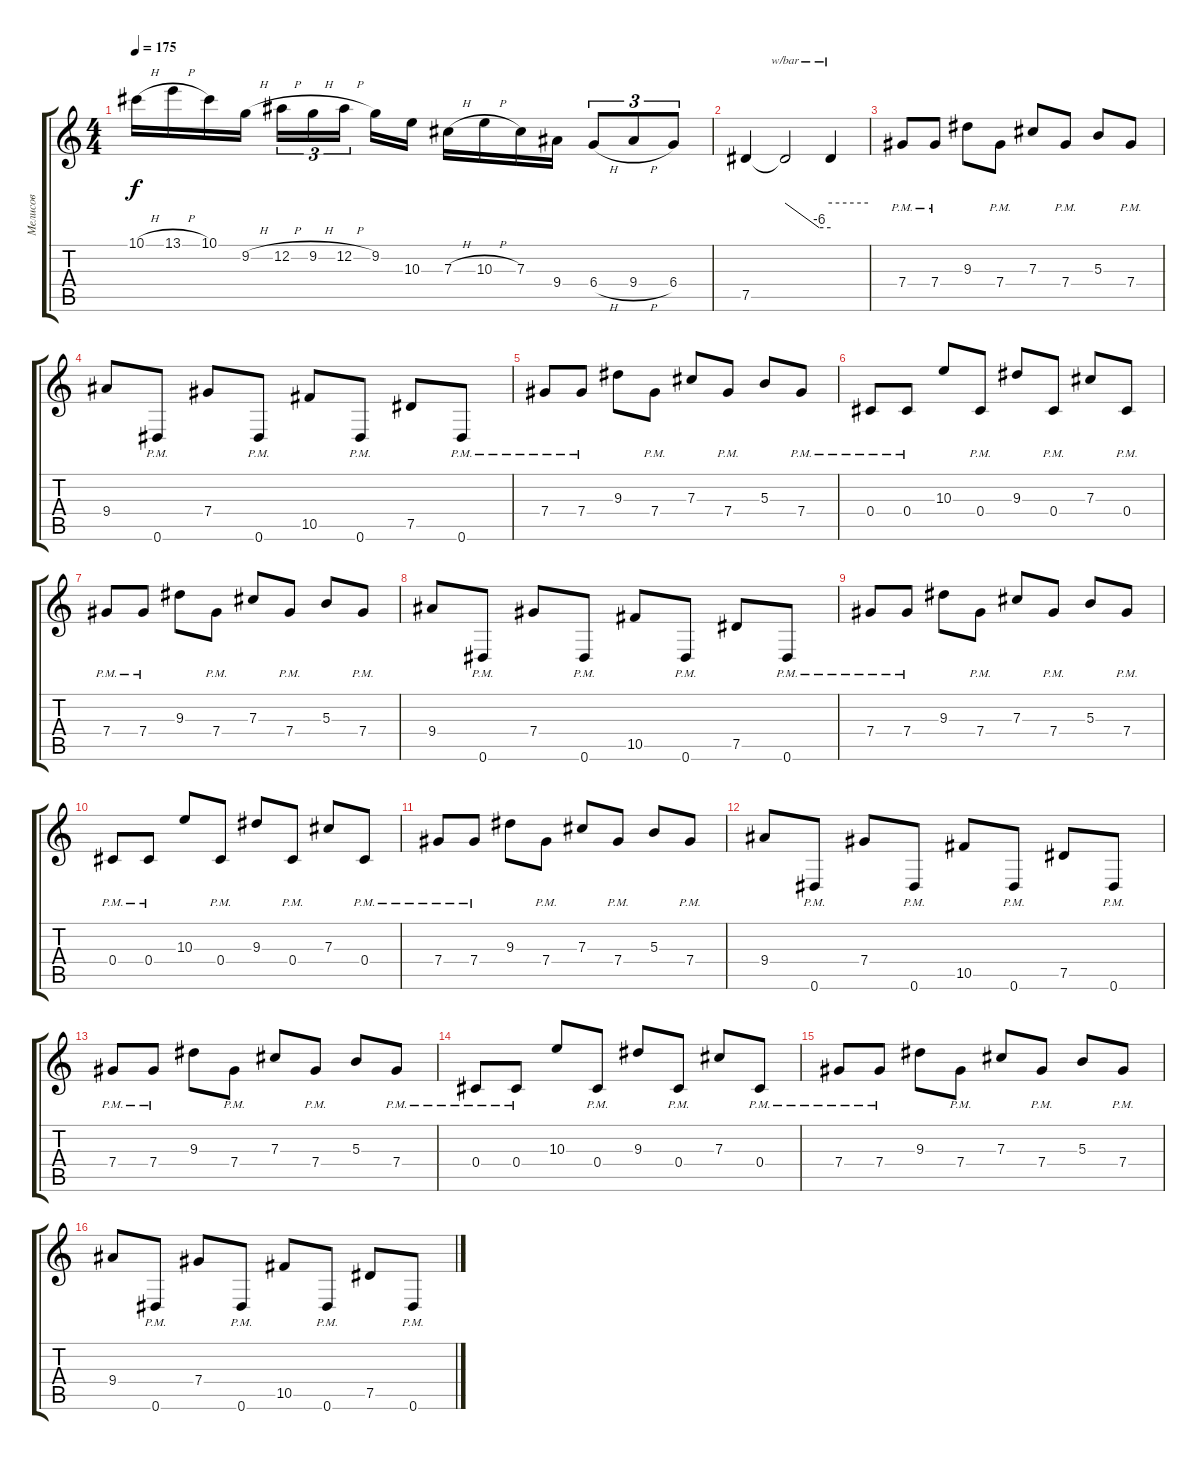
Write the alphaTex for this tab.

\track ("Мелисов" "Мелисов") {instrument distortionguitar}
\staff {score tabs}
\tuning (Eb4 Bb3 Gb3 Db3 Ab2 Eb2) {hide}
\ts (4 4)
\tempo 175
\clef g2
\ks c
10.1{h}.16{dy f} 13.1{h}.16 10.1.16 9.2{h}.16 12.2{h}.16{tu (3 2)} 9.2{h}.16{tu (3 2)} 12.2{h}.16{tu (3 2) beam splitsecondary} 9.2.16 10.3.16 7.3{h}.16 10.3{h}.16 7.3.16 9.4.16 6.4{h}.8{tu (3 2)} 9.4{h}.8{tu (3 2)} 6.4.8{tu (3 2)} |
7.5.4 7.5{t}.2{tbe (custom default 0 0 45 -24 60 -24)} 7.5{t}.4{tbe (hold default 0 0 60 0)} |
7.4{pm}.8 7.4{pm}.8 9.3.8 7.4{pm}.8 7.3.8 7.4{pm}.8 5.3.8 7.4{pm}.8 |
9.4.8 0.6{pm}.8 7.4.8 0.6{pm}.8 10.5.8 0.6{pm}.8 7.5.8 0.6{pm}.8 |
7.4{pm}.8 7.4{pm}.8 9.3.8 7.4{pm}.8 7.3.8 7.4{pm}.8 5.3.8 7.4{pm}.8 |
0.4{pm}.8 0.4{pm}.8 10.3.8 0.4{pm}.8 9.3.8 0.4{pm}.8 7.3.8 0.4{pm}.8 |
7.4{pm}.8 7.4{pm}.8 9.3.8 7.4{pm}.8 7.3.8 7.4{pm}.8 5.3.8 7.4{pm}.8 |
9.4.8 0.6{pm}.8 7.4.8 0.6{pm}.8 10.5.8 0.6{pm}.8 7.5.8 0.6{pm}.8 |
7.4{pm}.8 7.4{pm}.8 9.3.8 7.4{pm}.8 7.3.8 7.4{pm}.8 5.3.8 7.4{pm}.8 |
0.4{pm}.8 0.4{pm}.8 10.3.8 0.4{pm}.8 9.3.8 0.4{pm}.8 7.3.8 0.4{pm}.8 |
7.4{pm}.8 7.4{pm}.8 9.3.8 7.4{pm}.8 7.3.8 7.4{pm}.8 5.3.8 7.4{pm}.8 |
9.4.8 0.6{pm}.8 7.4.8 0.6{pm}.8 10.5.8 0.6{pm}.8 7.5.8 0.6{pm}.8 |
7.4{pm}.8 7.4{pm}.8 9.3.8 7.4{pm}.8 7.3.8 7.4{pm}.8 5.3.8 7.4{pm}.8 |
0.4{pm}.8 0.4{pm}.8 10.3.8 0.4{pm}.8 9.3.8 0.4{pm}.8 7.3.8 0.4{pm}.8 |
7.4{pm}.8 7.4{pm}.8 9.3.8 7.4{pm}.8 7.3.8 7.4{pm}.8 5.3.8 7.4{pm}.8 |
9.4.8 0.6{pm}.8 7.4.8 0.6{pm}.8 10.5.8 0.6{pm}.8 7.5.8 0.6{pm}.8
